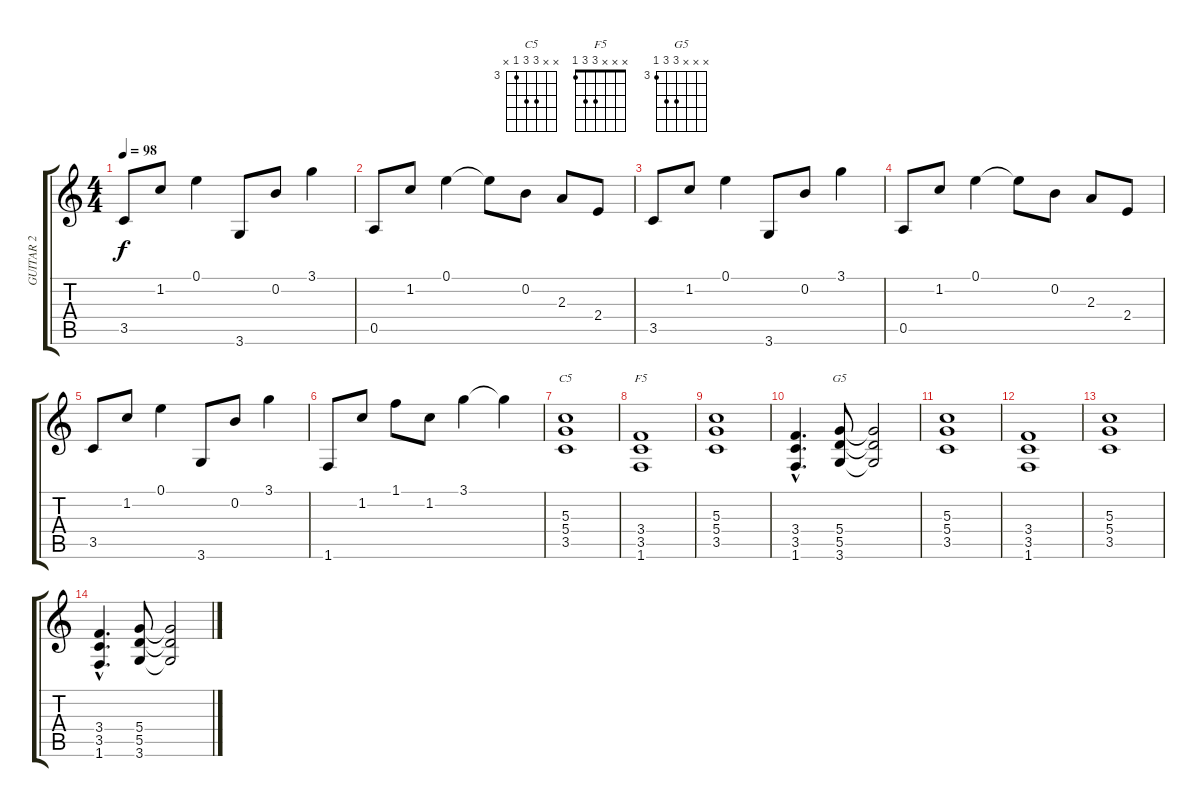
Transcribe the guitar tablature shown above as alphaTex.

\track ("GUITAR 2" "GUITAR 2") {instrument overdrivenguitar}
\staff {score tabs}
\tuning (E4 B3 G3 D3 A2 E2) {hide}
\chord ("C5" x x 5 5 3 x) {firstfret 3}
\chord ("F5" x x x 3 3 1)
\chord ("G5" x x x 5 5 3) {firstfret 3}
\ts (4 4)
\tempo 98
\clef g2
\ks c
3.5.8{dy f volume 10 balance 5 instrument electricguitarclean} 1.2.8 0.1.4 3.6.8 0.2.8 3.1.4 |
0.5.8 1.2.8 0.1.4 0.1{t}.8 0.2.8 2.3.8 2.4.8 |
3.5.8{volume 10 balance 5 instrument electricguitarclean} 1.2.8 0.1.4 3.6.8 0.2.8 3.1.4 |
0.5.8 1.2.8 0.1.4 0.1{t}.8 0.2.8 2.3.8 2.4.8 |
3.5.8{volume 10 balance 5 instrument electricguitarclean} 1.2.8 0.1.4 3.6.8 0.2.8 3.1.4 |
1.6.8 1.2.8 1.1.8 1.2.8 3.1.4 3.1{t}.4 |
(5.3 5.4 3.5).1{ch "C5" volume 14 balance 5 instrument overdrivenguitar} |
(3.4 3.5 1.6).1{ch "F5"} |
(5.3 5.4 3.5).1 |
(3.4{hac} 3.5{hac} 1.6{hac}).4{d} (5.4 5.5 3.6).8{ch "G5"} (5.4{t} 5.5{t} 3.6{t}).2 |
(5.3 5.4 3.5).1 |
(3.4 3.5 1.6).1 |
(5.3 5.4 3.5).1 |
(3.4{hac} 3.5{hac} 1.6{hac}).4{d} (5.4 5.5 3.6).8 (5.4{t} 5.5{t} 3.6{t}).2
